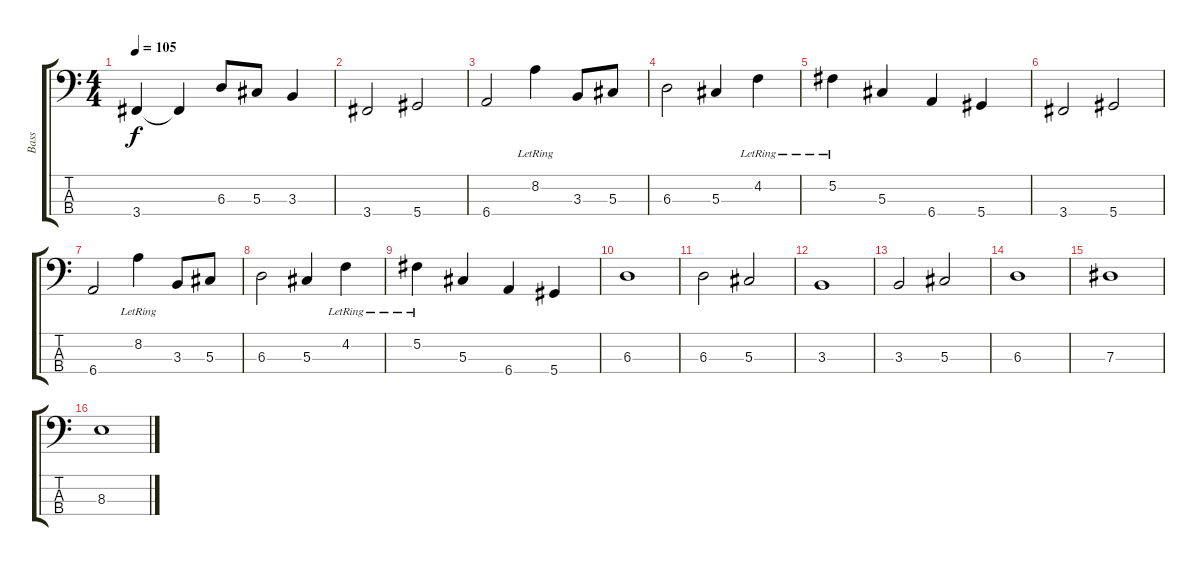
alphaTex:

\track ("Bass" "Bass") {instrument electricbassfinger}
\staff {score tabs}
\tuning (Gb2 Db2 Ab1 Eb1) {hide}
\ts (4 4)
\tempo 105
\clef f4
\ks c
3.4.4{dy f} 3.4{t}.4 6.3.8 5.3.8 3.3.4 |
3.4.2 5.4.2 |
6.4.2 8.2{lr}.4 3.3.8 5.3.8 |
6.3.2 5.3.4 4.2{lr}.4 |
5.2{lr}.4 5.3.4 6.4.4 5.4.4 |
3.4.2 5.4.2 |
6.4.2 8.2{lr}.4 3.3.8 5.3.8 |
6.3.2 5.3.4 4.2{lr}.4 |
5.2{lr}.4 5.3.4 6.4.4 5.4.4 |
6.3.1 |
6.3.2 5.3.2 |
3.3.1 |
3.3.2 5.3.2 |
6.3.1 |
7.3.1 |
8.3.1
